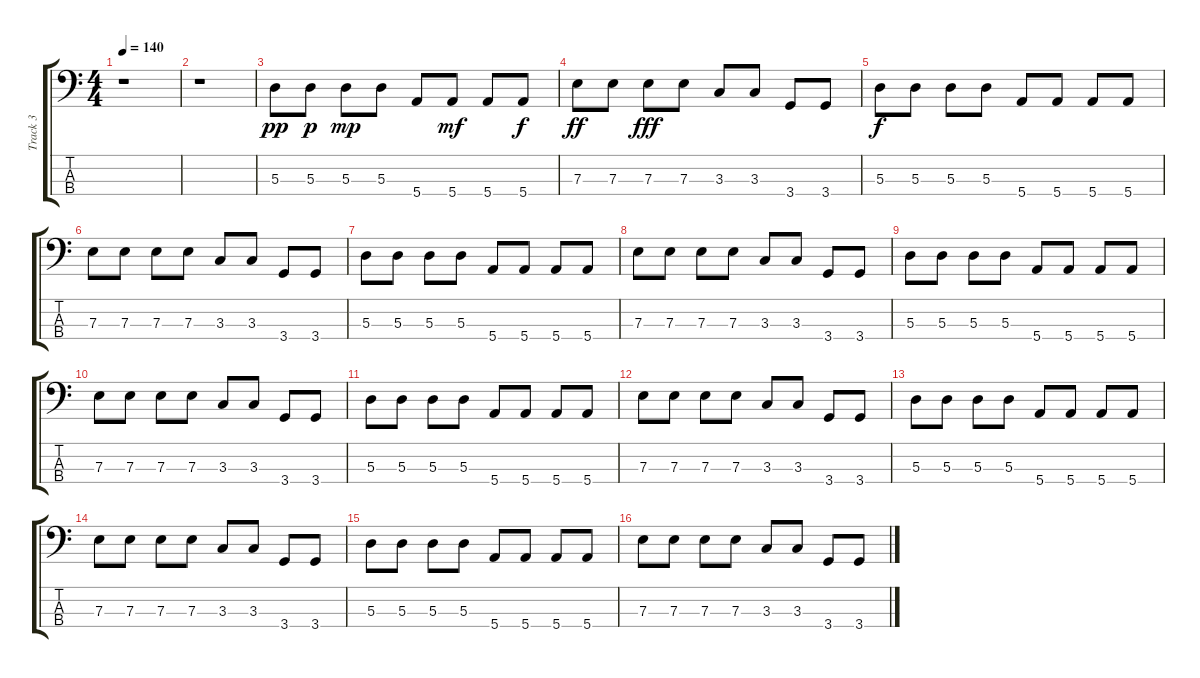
\track ("Track 3" "Track 3") {instrument electricbasspick}
\staff {score tabs}
\tuning (G2 D2 A1 E1) {hide}
\ts (4 4)
\tempo 140
\clef f4
\ks c
r.1{dy pp instrument electricbasspick} |
r.1 |
5.3.8 5.3.8{dy p} 5.3.8{dy mp} 5.3.8 5.4.8 5.4.8{dy mf} 5.4.8 5.4.8{dy f} |
7.3.8{dy ff} 7.3.8 7.3.8{dy fff} 7.3.8 3.3.8 3.3.8 3.4.8 3.4.8 |
5.3.8{dy f} 5.3.8 5.3.8 5.3.8 5.4.8 5.4.8 5.4.8 5.4.8 |
7.3.8 7.3.8 7.3.8 7.3.8 3.3.8 3.3.8 3.4.8 3.4.8 |
5.3.8 5.3.8 5.3.8 5.3.8 5.4.8 5.4.8 5.4.8 5.4.8 |
7.3.8 7.3.8 7.3.8 7.3.8 3.3.8 3.3.8 3.4.8 3.4.8 |
5.3.8 5.3.8 5.3.8 5.3.8 5.4.8 5.4.8 5.4.8 5.4.8 |
7.3.8 7.3.8 7.3.8 7.3.8 3.3.8 3.3.8 3.4.8 3.4.8 |
5.3.8 5.3.8 5.3.8 5.3.8 5.4.8 5.4.8 5.4.8 5.4.8 |
7.3.8 7.3.8 7.3.8 7.3.8 3.3.8 3.3.8 3.4.8 3.4.8 |
5.3.8 5.3.8 5.3.8 5.3.8 5.4.8 5.4.8 5.4.8 5.4.8 |
7.3.8 7.3.8 7.3.8 7.3.8 3.3.8 3.3.8 3.4.8 3.4.8 |
5.3.8 5.3.8 5.3.8 5.3.8 5.4.8 5.4.8 5.4.8 5.4.8 |
7.3.8 7.3.8 7.3.8 7.3.8 3.3.8 3.3.8 3.4.8 3.4.8
